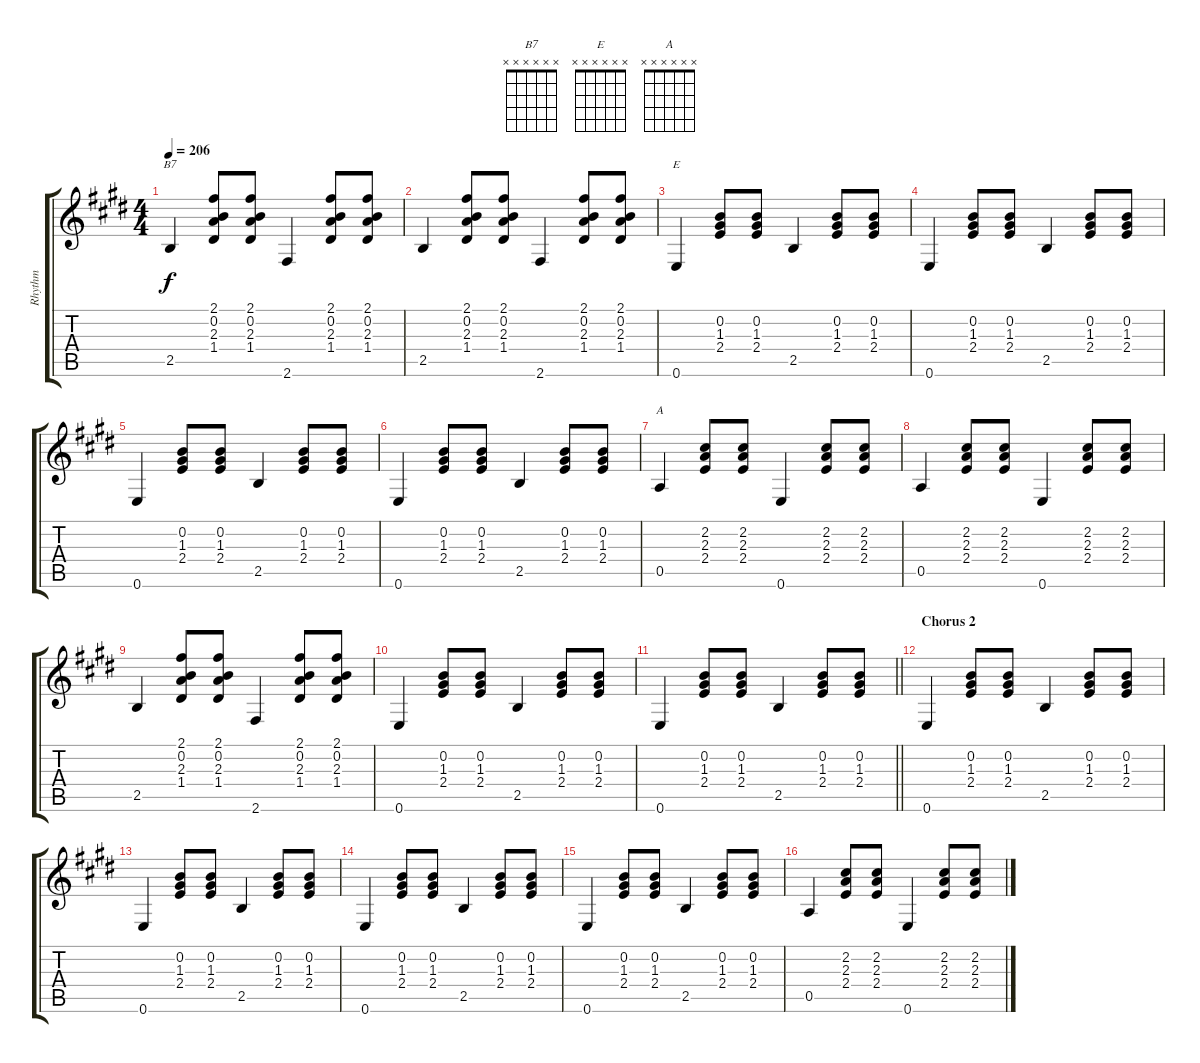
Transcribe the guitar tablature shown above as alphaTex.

\track ("Rhythm" "Rhythm") {instrument acousticguitarsteel}
\staff {score tabs}
\tuning (E4 B3 G3 D3 A2 E2) {hide}
\chord ("B7" x x x x x x)
\chord ("E" x x x x x x)
\chord ("A" x x x x x x)
\ts (4 4)
\tempo 206
\clef g2
\ks e
2.5.4{ch "B7" dy f} (2.1 0.2 2.3 1.4).8 (2.1 0.2 2.3 1.4).8 2.6.4 (2.1 0.2 2.3 1.4).8 (2.1 0.2 2.3 1.4).8 |
2.5.4 (2.1 0.2 2.3 1.4).8 (2.1 0.2 2.3 1.4).8 2.6.4 (2.1 0.2 2.3 1.4).8 (2.1 0.2 2.3 1.4).8 |
0.6.4{ch "E"} (0.2 1.3 2.4).8 (0.2 1.3 2.4).8 2.5.4 (0.2 1.3 2.4).8 (0.2 1.3 2.4).8 |
0.6.4 (0.2 1.3 2.4).8 (0.2 1.3 2.4).8 2.5.4 (0.2 1.3 2.4).8 (0.2 1.3 2.4).8 |
0.6.4 (0.2 1.3 2.4).8 (0.2 1.3 2.4).8 2.5.4 (0.2 1.3 2.4).8 (0.2 1.3 2.4).8 |
0.6.4 (0.2 1.3 2.4).8 (0.2 1.3 2.4).8 2.5.4 (0.2 1.3 2.4).8 (0.2 1.3 2.4).8 |
0.5.4{ch "A"} (2.2 2.3 2.4).8 (2.2 2.3 2.4).8 0.6.4 (2.2 2.3 2.4).8 (2.2 2.3 2.4).8 |
0.5.4 (2.2 2.3 2.4).8 (2.2 2.3 2.4).8 0.6.4 (2.2 2.3 2.4).8 (2.2 2.3 2.4).8 |
2.5.4 (2.1 0.2 2.3 1.4).8 (2.1 0.2 2.3 1.4).8 2.6.4 (2.1 0.2 2.3 1.4).8 (2.1 0.2 2.3 1.4).8 |
0.6.4 (0.2 1.3 2.4).8 (0.2 1.3 2.4).8 2.5.4 (0.2 1.3 2.4).8 (0.2 1.3 2.4).8 |
\barLineRight lightlight
0.6.4 (0.2 1.3 2.4).8 (0.2 1.3 2.4).8 2.5.4 (0.2 1.3 2.4).8 (0.2 1.3 2.4).8 |
\section ("" "Chorus 2")
0.6.4 (0.2 1.3 2.4).8 (0.2 1.3 2.4).8 2.5.4 (0.2 1.3 2.4).8 (0.2 1.3 2.4).8 |
0.6.4 (0.2 1.3 2.4).8 (0.2 1.3 2.4).8 2.5.4 (0.2 1.3 2.4).8 (0.2 1.3 2.4).8 |
0.6.4 (0.2 1.3 2.4).8 (0.2 1.3 2.4).8 2.5.4 (0.2 1.3 2.4).8 (0.2 1.3 2.4).8 |
0.6.4 (0.2 1.3 2.4).8 (0.2 1.3 2.4).8 2.5.4 (0.2 1.3 2.4).8 (0.2 1.3 2.4).8 |
0.5.4 (2.2 2.3 2.4).8 (2.2 2.3 2.4).8 0.6.4 (2.2 2.3 2.4).8 (2.2 2.3 2.4).8
